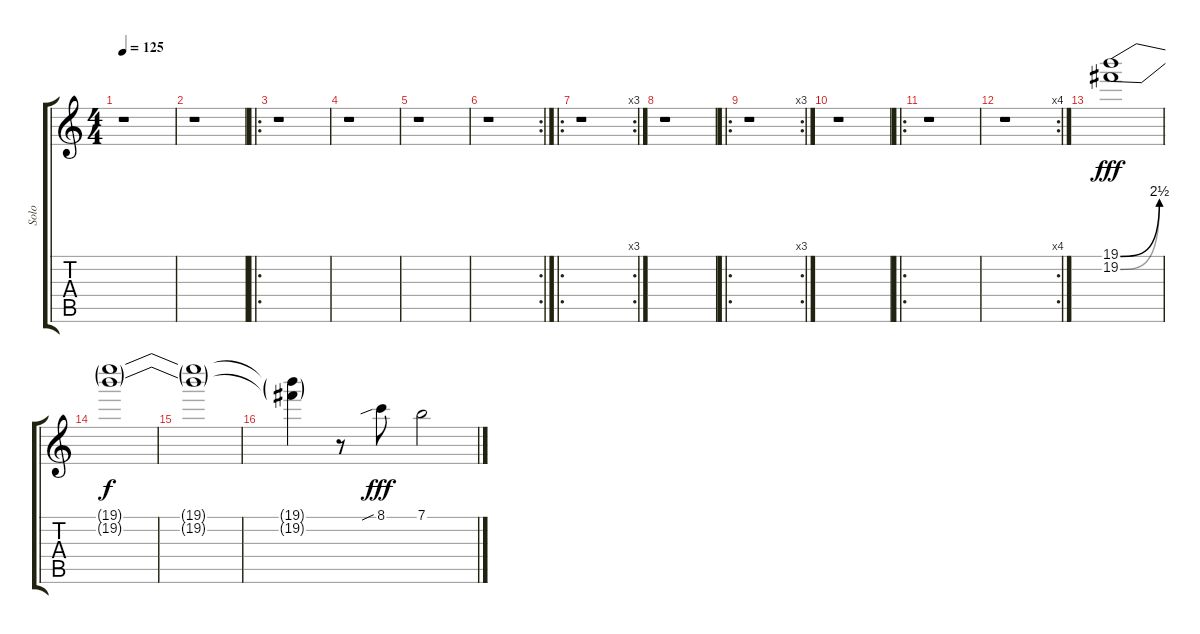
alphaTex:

\track ("Solo" "Solo") {instrument overdrivenguitar}
\staff {score tabs}
\tuning (E4 B3 G3 D3 A2 E2) {hide}
\ts (4 4)
\tempo 125
\clef g2
\ks c
r.1{dy fff} |
r.1 |
\ro
r.1 |
r.1 |
r.1 |
\rc 2
r.1 |
\ro
\rc 3
r.1 |
r.1 |
\ro
\rc 3
r.1 |
r.1 |
\ro
r.1 |
\rc 4
r.1 |
(19.1{be (bend 0 0 60 10)} 19.2{be (bend 0 0 60 10)}).1 |
(19.1{t} 19.2{t}).1{dy f} |
(19.1{t} 19.2{t}).1 |
(19.1{t} 19.2{t}).4 r.8 8.1{sib}.8{dy fff} 7.1.2
